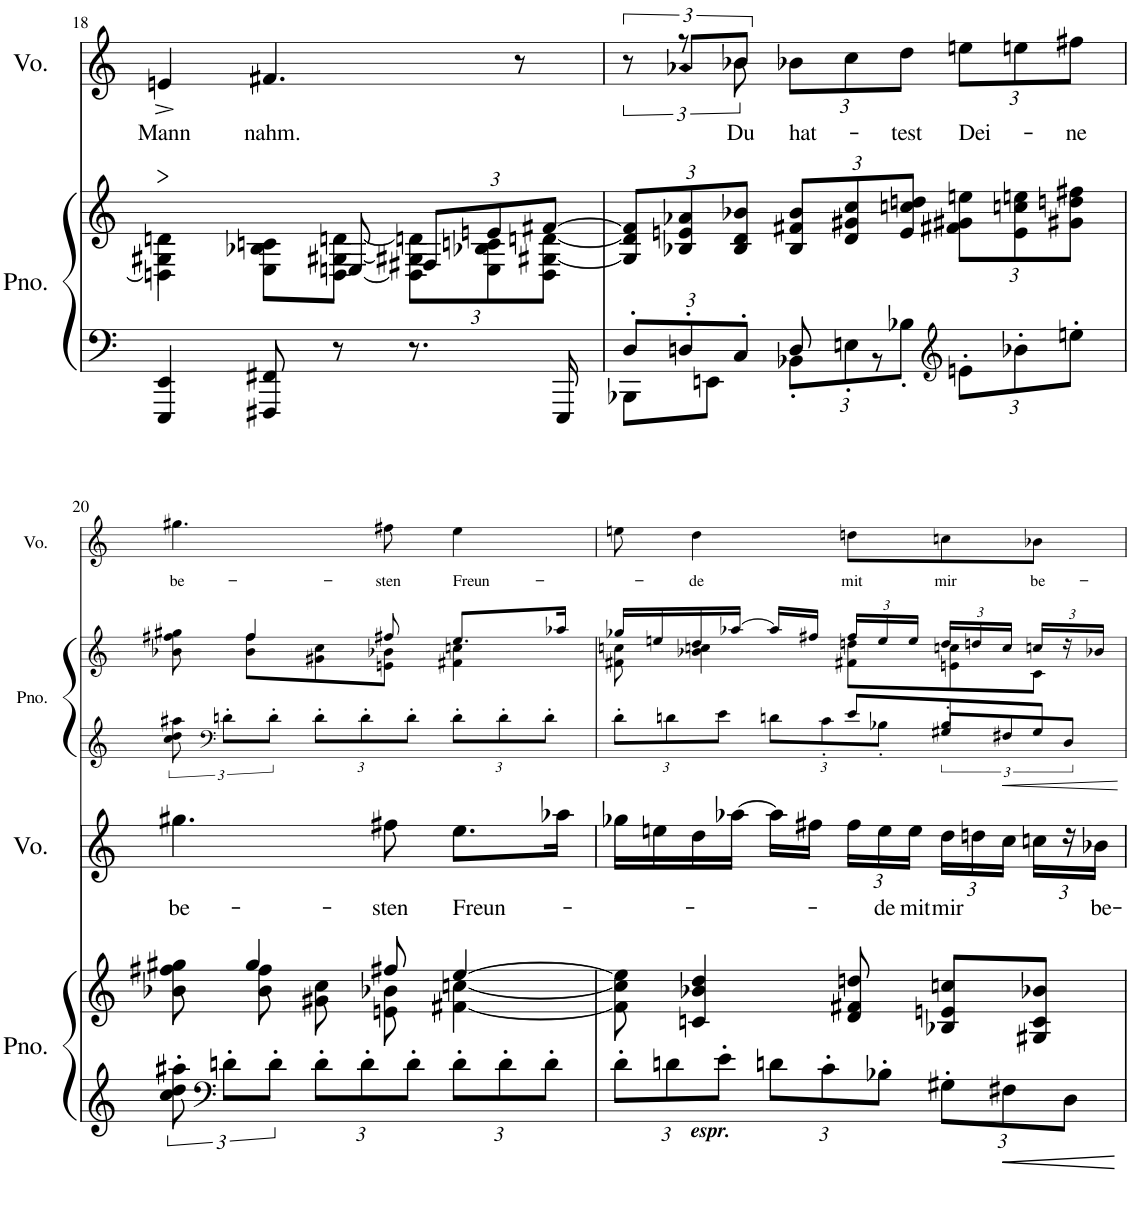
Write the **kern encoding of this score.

**kern	**kern	**dynam	**kern	**text	**kern	**kern	**kern	**text
*part4	*part4	*part4	*part3	*part3	*part2	*part2	*part1	*part1
*staff6	*staff5	*staff5/6	*staff4	*staff4	*staff3	*staff2	*staff1	*staff1
*I"Piano	*	*	*I"Voz	*	*I"Piano	*	*I"Voz	*
*I'Pno.	*	*	*I'Vo.	*	*I'Pno.	*	*I'Vo.	*
!!LO:PB:g=z
*clefF4	*clefG2	*	*clefG2	*	*clefF4	*clefG2	*clefG2	*
*k[]	*k[]	*	*k[]	*	*k[]	*k[]	*k[]	*
*M3/4	*M3/4	*	*M3/4	*	*M3/4	*M3/4	*M3/4	*
=18	=18	=18	=18	=18	=18	=18	=18	=18
!	!	!LO:HP:b	!	!LO:LY:b	!	!	!	!
*	*^	*	*	*	*	*	*	*
4EEE/ 4EE/	4G#X\ 4dn\	4Dn\]	>	4en^/	Mann	2.r	2.r	2.r	.
!	!	!	!	!	!LO:LY:b	!	!	!	!
8FFF#X/ 8FF#X/	8E\ 8B-X\ 8cn\L	8ryy	.	4.f#X/	nahm.	.	.	.	.
8r	[8D\ [8G#X\ [8dn\J	8En/	.	.	.	.	.	.	.
*	*Xbrackettup	*	*	*	*	*	*	*	*
8.r	12D\] 12G#X\] 12dn\]L	12F#X/L	.	.	.	.	.	.	.
.	12E\ 12B-X\ 12cn\	12en/	.	.	.	.	.	.	.
.	.	.	.	8r	.	.	.	.	.
.	12D\ [12G#X\ [12dn\J	[12f#X/J	.	.	.	.	.	.	.
16EEE/	.	.	.	.	.	.	.	.	.
*	*v	*v	*	*	*	*	*	*	*
=19	=19	=19	=19	=19	=19	=19	=19	=19
*Xbrackettup	*	*	*	*	*	*	*	*
*^	*	*	*^	*	*	*	*	*
12D'/L	8BBB-X\L	12G#/] 12d/] 12f#/]L	.	12r	12ryy	.	2.r	2.r	2.r	.
12Dn'/	.	12B-X/ 12en/ 12a-X/	.	12r	12a-X/L	.	.	.	.	.
.	8EEn\J	.	.	.	.	.	.	.	.	.
!	!	!	!	!	!	!LO:LY:b	!	!	!	!
12C'/J	.	12B-/ 12d/ 12b-X/J	.	12b-X\	12b-/J	Du	.	.	.	.
*	*	*	*	*Xbrackettup	*	*	*	*	*	*
!	!	!	!	!	!	!LO:LY:b	!	!	!	!
12BB-X'\L	8D/	12B-/ 12f#X/ 12b-/L	.	12b-X\L	2ryy	hat-	.	.	.	.
12En'\	.	12d/ 12g#X/ 12cc/	.	12cc\	.	.	.	.	.	.
.	8r	.	.	.	.	.	.	.	.	.
!	!	!	!	!	!	!LO:LY:b	!	!	!	!
12B-X'\J	.	12e/ 12ccn/ 12ddn/J	.	12dd\J	.	-test	.	.	.	.
*clefG2	*	*	*	*	*	*	*	*	*	*
!	!	!	!	!	!	!LO:LY:b	!	!	!	!
12en'\L	4ryy	12f#X\ 12g#X\ 12een\L	.	12een\L	.	Dei-	.	.	.	.
12b-X'\	.	12e\ 12ccn\ 12een\	.	12een\	.	.	.	.	.	.
!	!	!	!	!	!	!LO:LY:b	!	!	!	!
12een'\J	.	12g#X\ 12ddn\ 12ff#X\J	.	12ff#X\J	.	-ne	.	.	.	.
*v	*v	*	*	*v	*v	*	*	*	*	*
!!LO:LB:g=z
=20	=20	=20	=20	=20	=20	=20	=20	=20
*	*	*	*	*	*clefG2	*	*	*
*brackettup	*	*	*	*	*	*	*	*
*	*^	*	*	*	*	*	*	*
!	!	!	!	!	!LO:LY:b	!	!	!	!LO:LY:b
*	*	*	*	*	*	*	*^	*	*
12cc\' 12dd\' 12aa#X\'	8ryy	8b-X\ 8ff#X\ 8gg#X\	.	4.gg#X\	be-	12cc\ 12dd\ 12aa#X\	8b-X\ 8ff#X\ 8gg#X\	8ryy	4.gg#X\	be-
*clefF4	*	*	*	*	*	*clefF4	*	*	*	*
12dn'\L	.	.	.	.	.	12dn'\L	.	.	.	.
.	4gg#/	8b-\ 8ff#\	.	.	.	.	4ff#/	8b-\ 8ff#\L	.	.
12d'\J	.	.	.	.	.	12d'\J	.	.	.	.
*Xbrackettup	*	*	*	*	*	*Xbrackettup	*	*	*	*
12d'\L	.	8g#X\ 8cc\	.	.	.	12d'\L	.	8g#X\ 8cc\	.	.
12d'\	.	.	.	.	.	12d'\	.	.	.	.
!	!	!	!	!	!LO:LY:b	!	!	!	!	!LO:LY:b
.	8ff#X/	8en\ 8b-X\	.	8ff#X\	-sten	.	8ff#X/	8en\ 8b-X\J	8ff#X\	-sten
12d'\J	.	.	.	.	.	12d'\J	.	.	.	.
!	!	!	!	!	!LO:LY:b	!	!	!	!	!LO:LY:b
12d'\L	[4ee/	[4f#X\ [4ccn\	.	8.ee\L	Freun-	12d'\L	8.ee/L	4f#X\ 4ccn\	4ee\	Freun-
12d'\	.	.	.	.	.	12d'\	.	.	.	.
12d'\J	.	.	.	.	.	12d'\J	.	.	.	.
.	.	.	.	16aa-X\Jk	.	.	16aa-X/Jk	.	.	.
*	*v	*v	*	*	*	*	*	*	*	*
=21	=21	=21	=21	=21	=21	=21	=21	=21	=21
*	*	*	*	*	*^	*	*	*	*
12d'\L	8f#\] 8cc\] 8ee\]	.	16gg-X\LL	.	12d'\L	4.ryy	16gg-X/LL	8f#X\ 8ccn\	8een\	.
.	.	.	16een\	.	.	.	16een/	.	.	.
!LO:TX:b:Bi:t=espr.	!	!	!	!	!	!	!	!	!	!
12dn\	.	.	.	.	12dn\	.	.	.	.	.
!	!	!	!	!	!	!	!	!	!	!LO:LY:b
.	4cn/ 4b-X/ 4dd/	.	16dd\	.	.	.	16dd/	4b-X\ 4ccn\	4dd\	-de
12e'\J	.	.	.	.	12e\J	.	.	.	.	.
.	.	.	[16aa-X\JJ	.	.	.	[16aa-X/JJ	.	.	.
12dn\L	.	.	16aa-\LL]	.	12dn\L	.	16aa-/LL]	.	.	.
.	.	.	16ff#X\JJ	.	.	.	16ff#X/JJ	.	.	.
12c'\	.	.	.	.	12c'\	.	.	.	.	.
*	*	*	*	*	*	*	*Xbrackettup	*	*	*
!	!	!	!	!	!	!	!	!	!	!LO:LY:b
.	8d/ 8f#X/ 8ddn/	.	24ff#\LL	.	.	8e/L	24ff#/LL	8f#X\ 8ddn\L	8ddn\L	mit
!	!	!	!	!LO:LY:b	!	!	!	!	!	!
12B-X'\J	.	.	24ee\	-de	12B-X'\J	.	24ee/	.	.	.
!	!	!	!	!LO:LY:b	!	!	!	!	!	!
.	.	.	24ee\JJ	mit	.	.	24ee/JJ	.	.	.
!	!	!	!	!LO:LY:b	!	!	!	!	!	!
*	*	*	*	*	*brackettup	*	*	*	*	*
!	!	!	!	!	!	!	!	!	!	!LO:LY:b
12G#X'\L	8B-X/ 8en/ 8ccn/L	.	24dd\LL	mir	12G#X'/L	8B-/	24dd/LL	8en\ 8ccn\	8ccn\	mir
.	.	.	24ddn\	.	.	.	24ddn/	.	.	.
12F#X\	.	.	24cc\JJ	.	12F#X/	.	24cc/JJ	.	.	.
!	!	!	!	!	!	!	!	!	!	!LO:LY:b
.	8G#X/ 8c/ 8b-X/J	.	24ccn\LL	.	.	8G#/J	24ccn/LL	8c\J	8b-X\J	be-
12D\J	.	.	24r	.	12D/J	.	24r	.	.	.
!	!	!	!	!LO:LY:b	!	!	!	!	!	!
.	.	.	24b-X\JJ	be-	.	.	24b-X/JJ	.	.	.
*	*	*	*	*	*v	*v	*	*	*	*
*	*	*	*	*	*	*v	*v	*	*
.	.	]	.	.	.	.	.	.
=	=	=	=	=	=	=	=	=
*-	*-	*-	*-	*-	*-	*-	*-	*-
